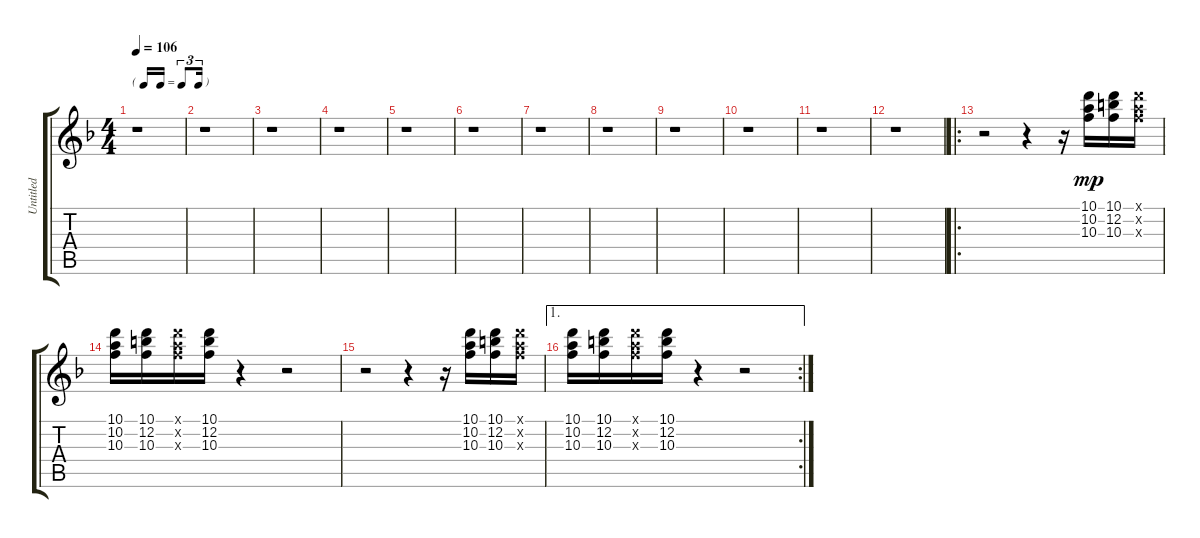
\track ("Untitled" "Untitled") {instrument electricguitarclean}
\staff {score tabs}
\tuning (E4 B3 G3 D3 A2 E2) {hide}
\ts (4 4)
\tf triplet16th
\tempo 106
\clef g2
\ks f
r.1{dy ppp} |
r.1 |
r.1 |
r.1 |
r.1 |
r.1 |
r.1 |
r.1 |
r.1 |
r.1 |
r.1 |
r.1 |
\ro
r.2 r.4 r.16 (10.1 10.2 10.3).16{dy mp} (10.1 12.2 10.3).16 (10.1{x} 10.2{x} 10.3{x}).16 |
(10.1 10.2 10.3).16 (10.1 12.2 10.3).16 (10.1{x} 10.2{x} 10.3{x}).16 (10.1 12.2 10.3).16 r.4 r.2 |
r.2 r.4 r.16 (10.1 10.2 10.3).16 (10.1 12.2 10.3).16 (10.1{x} 10.2{x} 10.3{x}).16 |
\ae 1
\rc 2
(10.1 10.2 10.3).16 (10.1 12.2 10.3).16 (10.1{x} 10.2{x} 10.3{x}).16 (10.1 12.2 10.3).16 r.4 r.2
